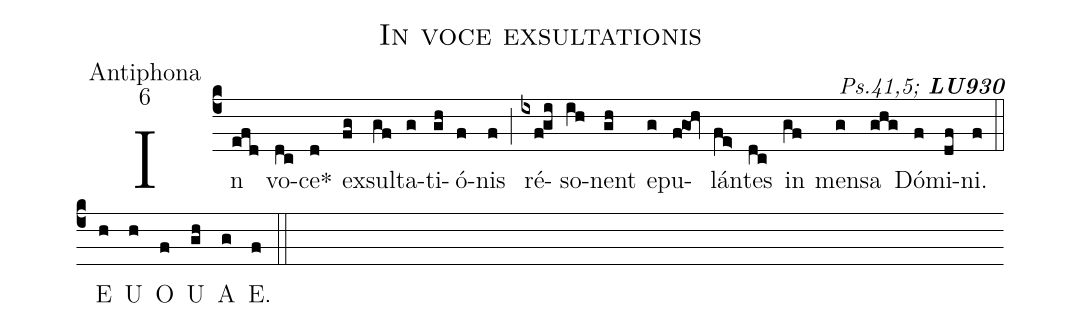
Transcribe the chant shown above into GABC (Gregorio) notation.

name:In voce exsultationis;
office-part:Antiphona;
mode:6;
commentary:{\itshape\mdseries Ps.41,5;\/} {\bfseries LU930};
%%
(c4) In(efd) vo(dc)ce<sp>*</sp>(d) ex(fg)sul(gf)ta(g)ti(gh)ó(f)nis(f) (;)
ré(ixf!gi)so(ih)nent(gh) e(g)pu(f!go1!hv)lán(fe>)tes(dc) in(gf) men(g)sa(ghg) Dó(f)mi(df)ni.(f) (::)
<eu> E(h) U(h) O(f) U(gh) A(g) E.(f) </eu> (::)
